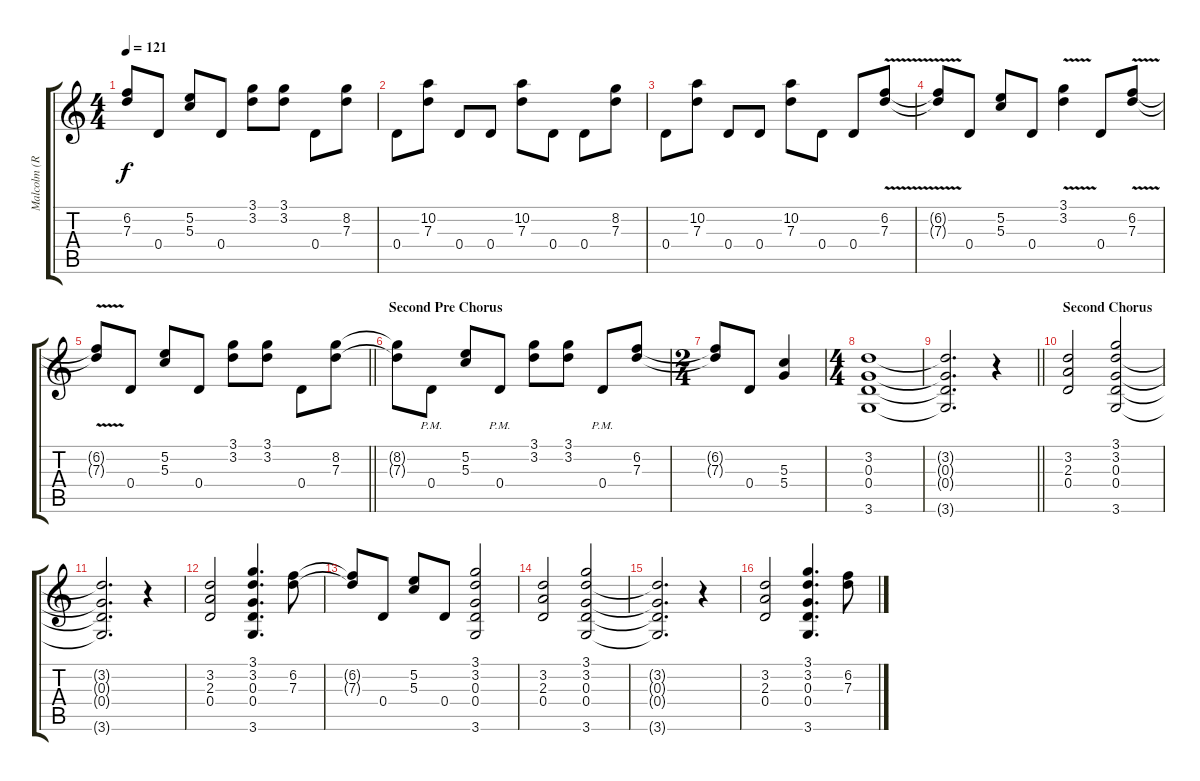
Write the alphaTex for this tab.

\track ("Malcolm (Rythym)" "Malcolm (R") {instrument overdrivenguitar}
\staff {score tabs}
\tuning (E4 B3 G3 D3 A2 E2) {hide}
\ts (4 4)
\tempo 121
\clef g2
\ks c
(6.2{t} 7.3{t}).8{dy f} 0.4.8 (5.2 5.3).8 0.4.8 (3.1 3.2).8 (3.1 3.2).8 0.4.8 (8.2 7.3).8 |
0.4.8 (10.2 7.3).8 0.4.8 0.4.8 (10.2 7.3).8 0.4.8 0.4.8 (8.2 7.3).8 |
0.4.8 (10.2 7.3).8 0.4.8 0.4.8 (10.2 7.3).8 0.4.8 0.4.8 (6.2{v} 7.3{v}).8 |
(6.2{t} 7.3{t}).8 0.4.8 (5.2 5.3).8 0.4.8 (3.1{v} 3.2{v}).4 0.4.8 (6.2{v} 7.3{v}).8 |
\barLineRight lightlight
(6.2{t} 7.3{t}).8 0.4.8 (5.2 5.3).8 0.4.8 (3.1 3.2).8 (3.1 3.2).8 0.4.8 (8.2 7.3).8 |
\section ("" "Second Pre Chorus")
(8.2{t} 7.3{t}).8 0.4{pm}.8 (5.2 5.3).8 0.4{pm}.8 (3.1 3.2).8 (3.1 3.2).8 0.4{pm}.8 (6.2 7.3).8 |
\ts (2 4)
(6.2{t} 7.3{t}).8 0.4.8 (5.3 5.4).4 |
\ts (4 4)
(3.2 0.3 0.4 3.6).1 |
\barLineRight lightlight
(3.2{t} 0.3{t} 0.4{t} 3.6{t}).2{d} r.4 |
\section ("" "Second Chorus")
(3.2 2.3 0.4).2 (3.1 3.2 0.3 0.4 3.6).2 |
(3.2{t} 0.3{t} 0.4{t} 3.6{t}).2{d} r.4 |
(3.2 2.3 0.4).2 (3.1 3.2 0.3 0.4 3.6).4{d} (6.2 7.3).8 |
(6.2{t} 7.3{t}).8 0.4.8 (5.2 5.3).8 0.4.8 (3.1 3.2 0.3 0.4 3.6).2 |
(3.2 2.3 0.4).2 (3.1 3.2 0.3 0.4 3.6).2 |
(3.2{t} 0.3{t} 0.4{t} 3.6{t}).2{d} r.4 |
(3.2 2.3 0.4).2 (3.1 3.2 0.3 0.4 3.6).4{d} (6.2 7.3).8
